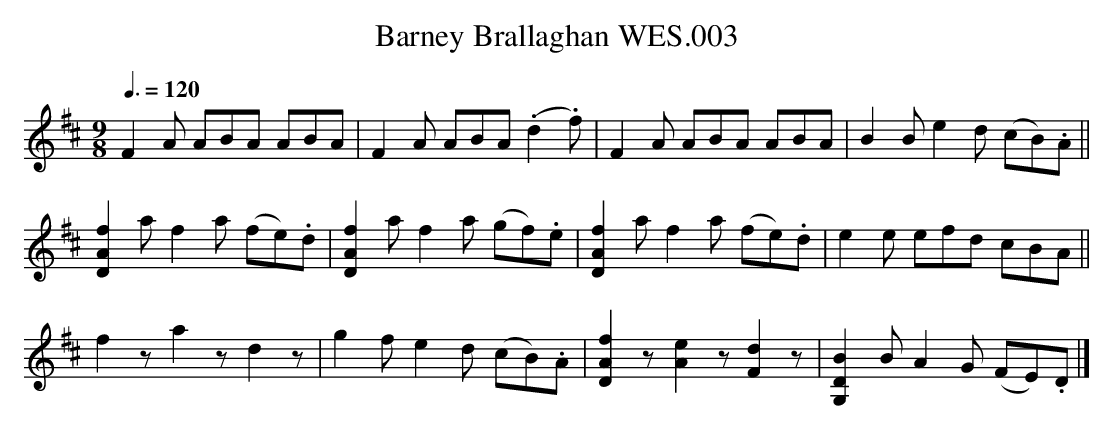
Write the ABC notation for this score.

X:1
T:Barney Brallaghan WES.003
M:9/8
L:1/8
Q:3/8=120
K:D
F2A ABA ABA|F2A ABA (.d2.f)|F2A ABA ABA|B2Be2d (cB).A||
[f2A2D2]af2a (fe).d|[f2A2D2]af2a (gf).e|[f2A2D2]af2a (fe).d|e2e efd cBA||
f2za2zd2z|g2fe2d (cB).A|[f2A2D2]z[e2A2]z[d2F2]z|[B2D2G,2]BA2G (FE).D|]
